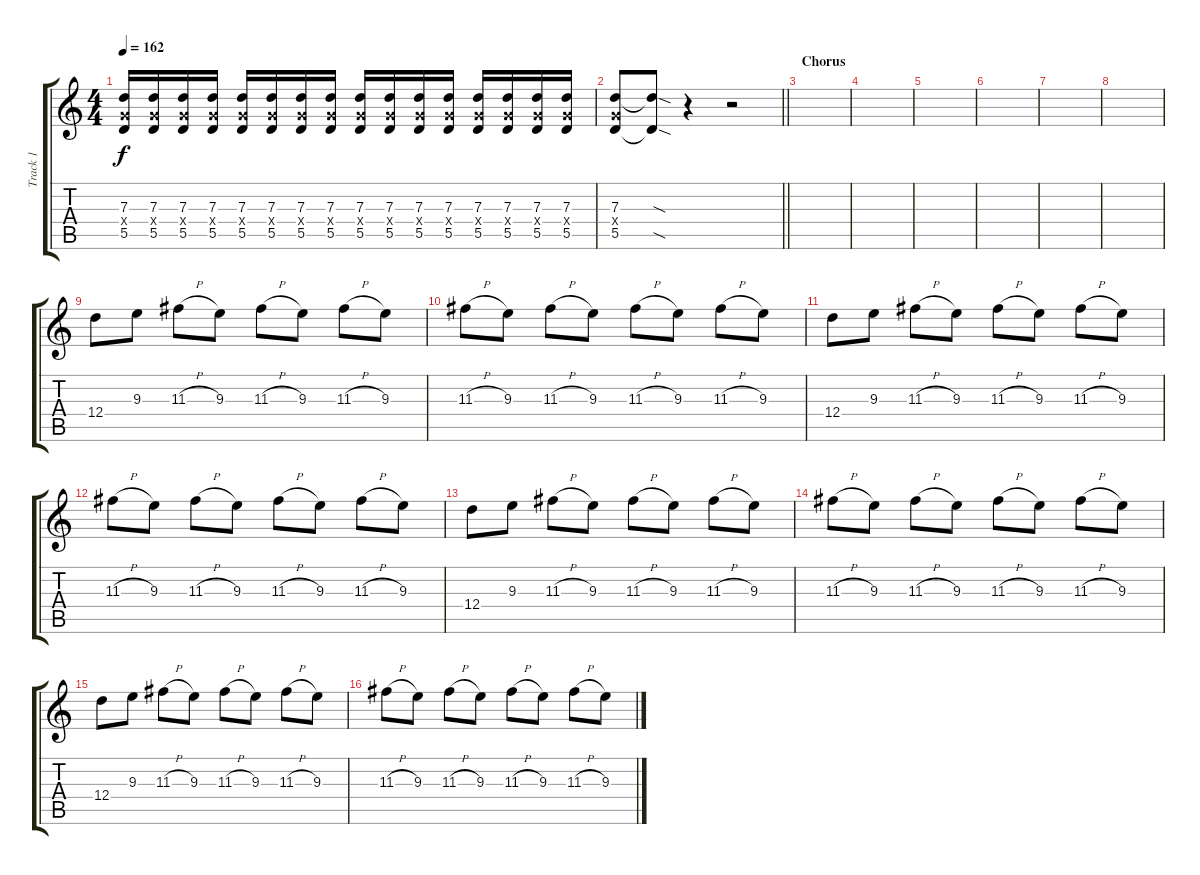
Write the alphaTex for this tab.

\track ("Track 1" "Track 1") {instrument distortionguitar}
\staff {score tabs}
\tuning (E4 B3 G3 D3 A2 D2) {hide}
\ts (4 4)
\tempo 162
\clef g2
\ks c
(7.3 5.4{x} 5.5).16{dy f} (7.3 5.4{x} 5.5).16 (7.3 5.4{x} 5.5).16 (7.3 5.4{x} 5.5).16 (7.3 5.4{x} 5.5).16 (7.3 5.4{x} 5.5).16 (7.3 5.4{x} 5.5).16 (7.3 5.4{x} 5.5).16 (7.3 5.4{x} 5.5).16 (7.3 5.4{x} 5.5).16 (7.3 5.4{x} 5.5).16 (7.3 5.4{x} 5.5).16 (7.3 5.4{x} 5.5).16 (7.3 5.4{x} 5.5).16 (7.3 5.4{x} 5.5).16 (7.3 5.4{x} 5.5).16 |
\barLineRight lightlight
(7.3 5.4{x} 5.5).8 (7.3{sod t} 5.5{sod t}).8 r.4 r.2 |
\section ("" "Chorus")
|
|
|
|
|
|
12.4.8 9.3.8 11.3{h}.8 9.3.8 11.3{h}.8 9.3.8 11.3{h}.8 9.3.8 |
11.3{h}.8 9.3.8 11.3{h}.8 9.3.8 11.3{h}.8 9.3.8 11.3{h}.8 9.3.8 |
12.4.8 9.3.8 11.3{h}.8 9.3.8 11.3{h}.8 9.3.8 11.3{h}.8 9.3.8 |
11.3{h}.8 9.3.8 11.3{h}.8 9.3.8 11.3{h}.8 9.3.8 11.3{h}.8 9.3.8 |
12.4.8 9.3.8 11.3{h}.8 9.3.8 11.3{h}.8 9.3.8 11.3{h}.8 9.3.8 |
11.3{h}.8 9.3.8 11.3{h}.8 9.3.8 11.3{h}.8 9.3.8 11.3{h}.8 9.3.8 |
12.4.8 9.3.8 11.3{h}.8 9.3.8 11.3{h}.8 9.3.8 11.3{h}.8 9.3.8 |
11.3{h}.8 9.3.8 11.3{h}.8 9.3.8 11.3{h}.8 9.3.8 11.3{h}.8 9.3.8
